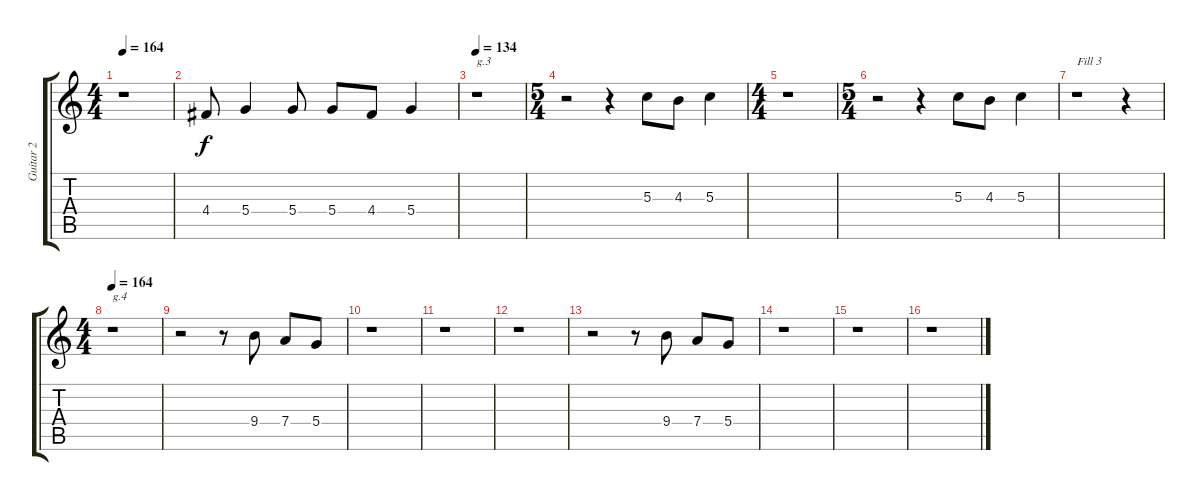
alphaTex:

\track ("Guitar 2" "Guitar 2") {instrument distortionguitar}
\staff {score tabs}
\tuning (E4 B3 G3 D3 A2 E2) {hide}
\ts (4 4)
\tempo 164
\clef g2
\ks c
r.1{dy f} |
4.4.8 5.4.4 5.4.8 5.4.8 4.4.8 5.4.4 |
\tempo 134
r.1{txt "g.3"} |
\ts (5 4)
r.2 r.4 5.3.8 4.3.8 5.3.4 |
\ts (4 4)
r.1 |
\ts (5 4)
r.2 r.4 5.3.8 4.3.8 5.3.4 |
r.1{txt "Fill 3"} r.4 |
\ts (4 4)
\tempo 164
r.1{txt "g.4"} |
r.2 r.8 9.4.8 7.4.8 5.4.8 |
r.1 |
r.1 |
r.1 |
r.2 r.8 9.4.8 7.4.8 5.4.8 |
r.1 |
r.1 |
r.1
